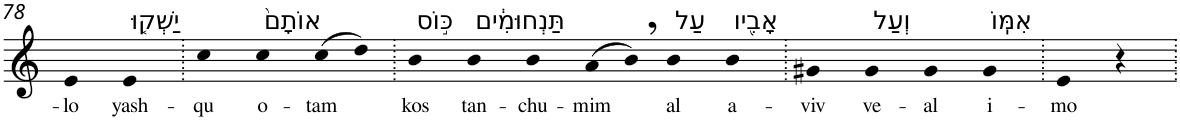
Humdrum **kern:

**kern	**text
*part1	*part1
*staff1	*staff1
*I"Piano	*
*I'Pno	*
!!LO:PB:g=z
*clefG2	*
*k[]	*
=78	=78
!	!LO:LY:b
4e	-lo
!LO:TX:a:t=יַשְׁק֤וּ	!
!	!LO:LY:b
4e	yash-
=79.	=79.
!	!LO:LY:b
4cc	-qu
!LO:TX:a:t=אוֹתָם֙	!
!	!LO:LY:b
4cc	o-
!	!LO:LY:b
(>8cc	-tam
8dd)	.
=80.	=80.
!LO:TX:a:t=כּ֣וֹס	!
!	!LO:LY:b
4b	kos
!LO:TX:a:t=תַּנְחוּמִ֔ים	!
!	!LO:LY:b
4b	tan-
!	!LO:LY:b
4b	-chu-
!	!LO:LY:b
(>8a	-mim
8b,)	.
!LO:TX:a:t=עַל	!
!	!LO:LY:b
4b	al
!LO:TX:a:t=אָבִ֖יו	!
!	!LO:LY:b
4b	a-
=81.	=81.
!	!LO:LY:b
4g#X	-viv
!LO:TX:a:t=וְעַל	!
!	!LO:LY:b
4g#	ve-
!	!LO:LY:b
4g#	-al
!LO:TX:a:t=אִמּֽוֹ	!
!	!LO:LY:b
4g#	i-
=82.	=82.
!	!LO:LY:b
4e	-mo
4r	.
=.	=.
*-	*-
